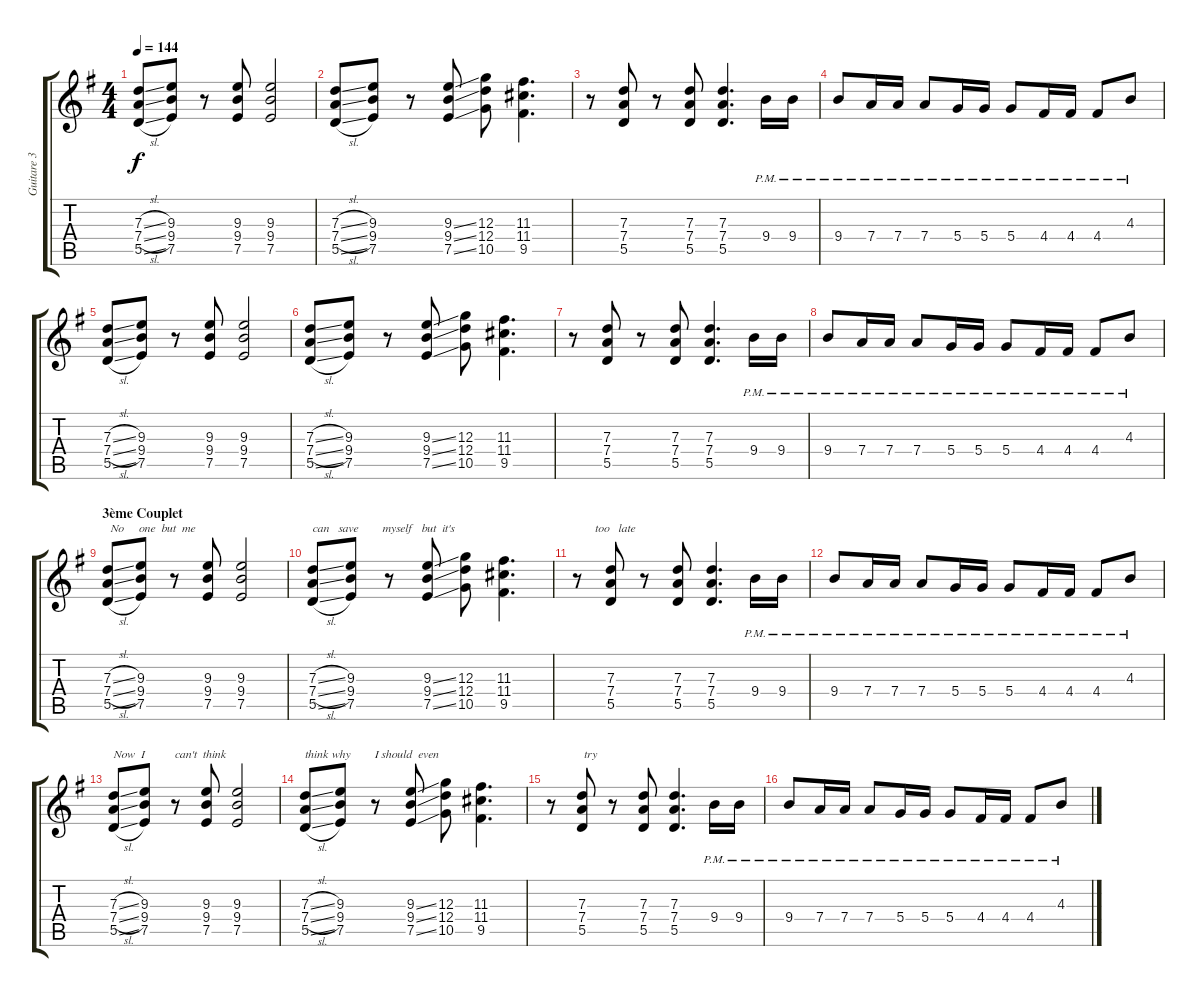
\track ("Guitare 3 " "Guitare 3 ") {instrument distortionguitar}
\staff {score tabs}
\tuning (E4 B3 G3 D3 A2 E2) {hide}
\ts (4 4)
\tempo 144
\clef g2
\ks g
(7.3{sl} 7.4{sl} 5.5{sl}).8{dy f} (9.3 9.4 7.5).8 r.8 (9.3 9.4 7.5).8 (9.3 9.4 7.5).2 |
(7.3{sl} 7.4{sl} 5.5{sl}).8 (9.3 9.4 7.5).8 r.8 (9.3{ss} 9.4{ss} 7.5{ss}).8 (12.3 12.4 10.5).8 (11.3 11.4 9.5).4{d} |
r.8 (7.3 7.4 5.5).8 r.8 (7.3 7.4 5.5).8 (7.3 7.4 5.5).4{d} 9.4{pm}.16 9.4{pm}.16 |
9.4{pm}.8 7.4{pm}.16 7.4{pm}.16 7.4{pm}.8 5.4{pm}.16 5.4{pm}.16 5.4{pm}.8 4.4{pm}.16 4.4{pm}.16 4.4{pm}.8 4.3{pm}.8 |
(7.3{sl} 7.4{sl} 5.5{sl}).8 (9.3 9.4 7.5).8 r.8 (9.3 9.4 7.5).8 (9.3 9.4 7.5).2 |
(7.3{sl} 7.4{sl} 5.5{sl}).8 (9.3 9.4 7.5).8 r.8 (9.3{ss} 9.4{ss} 7.5{ss}).8 (12.3 12.4 10.5).8 (11.3 11.4 9.5).4{d} |
r.8 (7.3 7.4 5.5).8 r.8 (7.3 7.4 5.5).8 (7.3 7.4 5.5).4{d} 9.4{pm}.16 9.4{pm}.16 |
9.4{pm}.8 7.4{pm}.16 7.4{pm}.16 7.4{pm}.8 5.4{pm}.16 5.4{pm}.16 5.4{pm}.8 4.4{pm}.16 4.4{pm}.16 4.4{pm}.8 4.3{pm}.8 |
\section ("" "3ème Couplet")
(7.3{sl} 7.4{sl} 5.5{sl}).8{txt " No     one  but  me"} (9.3 9.4 7.5).8 r.8 (9.3 9.4 7.5).8 (9.3 9.4 7.5).2 |
(7.3{sl} 7.4{sl} 5.5{sl}).8{txt "can   save        myself   but  it's"} (9.3 9.4 7.5).8 r.8 (9.3{ss} 9.4{ss} 7.5{ss}).8 (12.3 12.4 10.5).8 (11.3 11.4 9.5).4{d} |
r.8{txt "      too   late"} (7.3 7.4 5.5).8 r.8 (7.3 7.4 5.5).8 (7.3 7.4 5.5).4{d} 9.4{pm}.16 9.4{pm}.16 |
9.4{pm}.8 7.4{pm}.16 7.4{pm}.16 7.4{pm}.8 5.4{pm}.16 5.4{pm}.16 5.4{pm}.8 4.4{pm}.16 4.4{pm}.16 4.4{pm}.8 4.3{pm}.8 |
(7.3{sl} 7.4{sl} 5.5{sl}).8{txt "Now  I          can't  think"} (9.3 9.4 7.5).8 r.8 (9.3 9.4 7.5).8 (9.3 9.4 7.5).2 |
(7.3{sl} 7.4{sl} 5.5{sl}).8{txt "think why        I should  even"} (9.3 9.4 7.5).8 r.8 (9.3{ss} 9.4{ss} 7.5{ss}).8 (12.3 12.4 10.5).8 (11.3 11.4 9.5).4{d} |
r.8{txt "           try"} (7.3 7.4 5.5).8 r.8 (7.3 7.4 5.5).8 (7.3 7.4 5.5).4{d} 9.4{pm}.16 9.4{pm}.16 |
9.4{pm}.8 7.4{pm}.16 7.4{pm}.16 7.4{pm}.8 5.4{pm}.16 5.4{pm}.16 5.4{pm}.8 4.4{pm}.16 4.4{pm}.16 4.4{pm}.8 4.3{pm}.8
